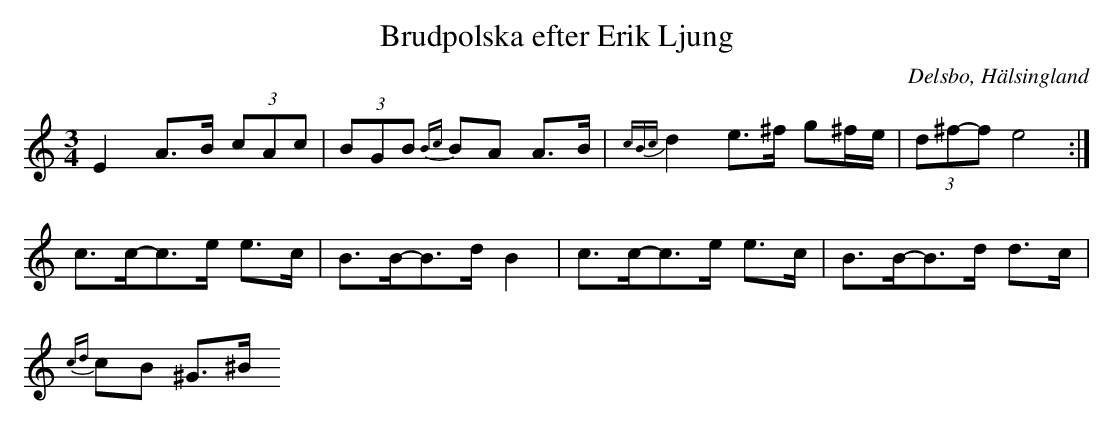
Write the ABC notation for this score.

X:1
T: Brudpolska efter Erik Ljung
O: Delsbo, Hälsingland
M: 3/4
L: 1/8
K: Am
E2 A>B (3cAc| (3BGB {Bc}BA A>B|{cBc}d2 e>^f g^f/e/|(3d^f-f e4 :|
c>c-c>e e>c|B>B-B>d B2|c>c-c>e e>c|B>B-B>d d>c|
{cd}cB ^G>^B
